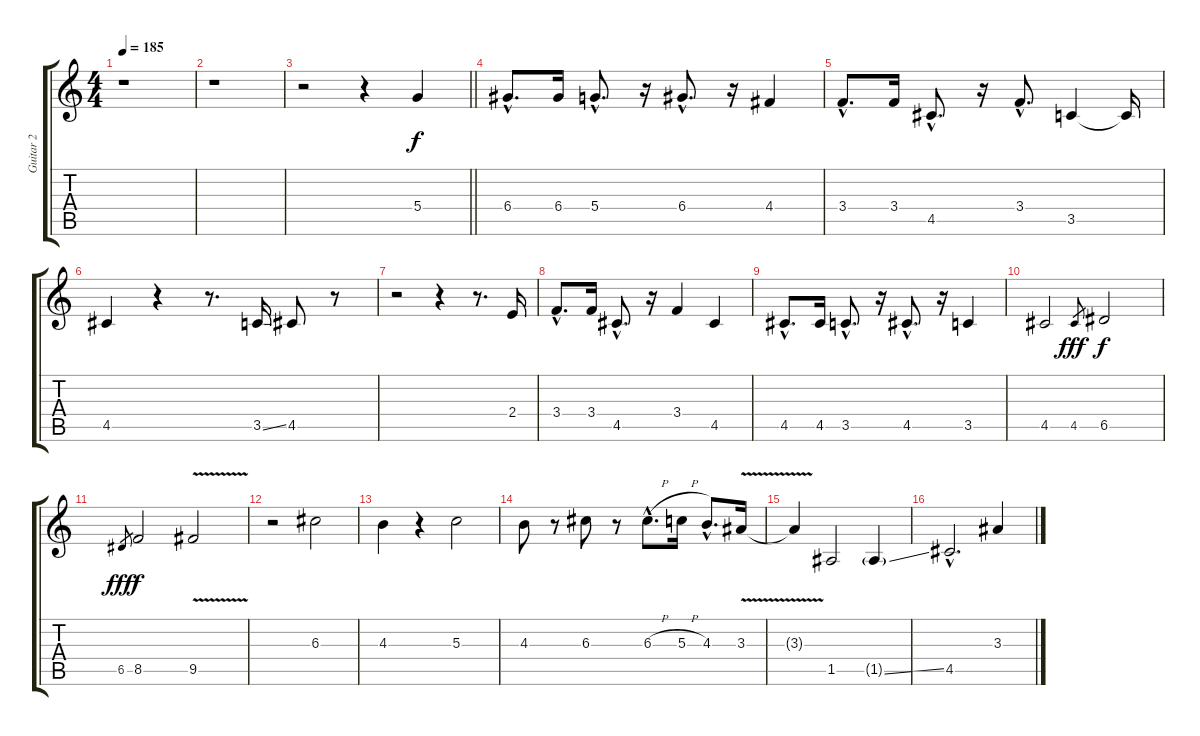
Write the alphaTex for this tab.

\track ("Guitar 2" "Guitar 2") {instrument overdrivenguitar}
\staff {score tabs}
\tuning (E4 B3 G3 D3 A2 E2) {hide}
\ts (4 4)
\tempo 185
\clef g2
\ks c
r.1{dy f} |
r.1 |
\barLineRight lightlight
r.2 r.4 5.4.4 |
6.4{hac}.8{d} 6.4.16 5.4{hac}.8{d} r.16 6.4{hac}.8{d} r.16 4.4.4 |
3.4{hac}.8{d} 3.4.16 4.5{hac}.8{d} r.16 3.4{hac}.8{d} 3.5.4 3.5{t}.16 |
4.5.4 r.4 r.8{d} 3.5{ss}.16 4.5.8 r.8 |
r.2 r.4 r.8{d} 2.4.16 |
3.4{hac}.8{d} 3.4.16 4.5{hac}.8{d} r.16 3.4.4 4.5.4 |
4.5{hac}.8{d} 4.5.16 3.5{hac}.8{d} r.16 4.5{hac}.8{d} r.16 3.5.4 |
4.5.2 4.5.8{gr dy fff} 6.5.2{dy f} |
6.5.8{gr dy fff} 8.5.2{dy f} 9.5{v}.2 |
r.2 6.3.2 |
4.3.4 r.4 5.3.2 |
4.3.8 r.8 6.3.8 r.8 6.3{h hac}.8{d} 5.3{h}.16 4.3{hac}.8{d} 3.3{v}.16 |
3.3{t}.4 1.5.2 1.5{ss g}.4 |
4.5{hac}.2{d} 3.3{ss}.4
